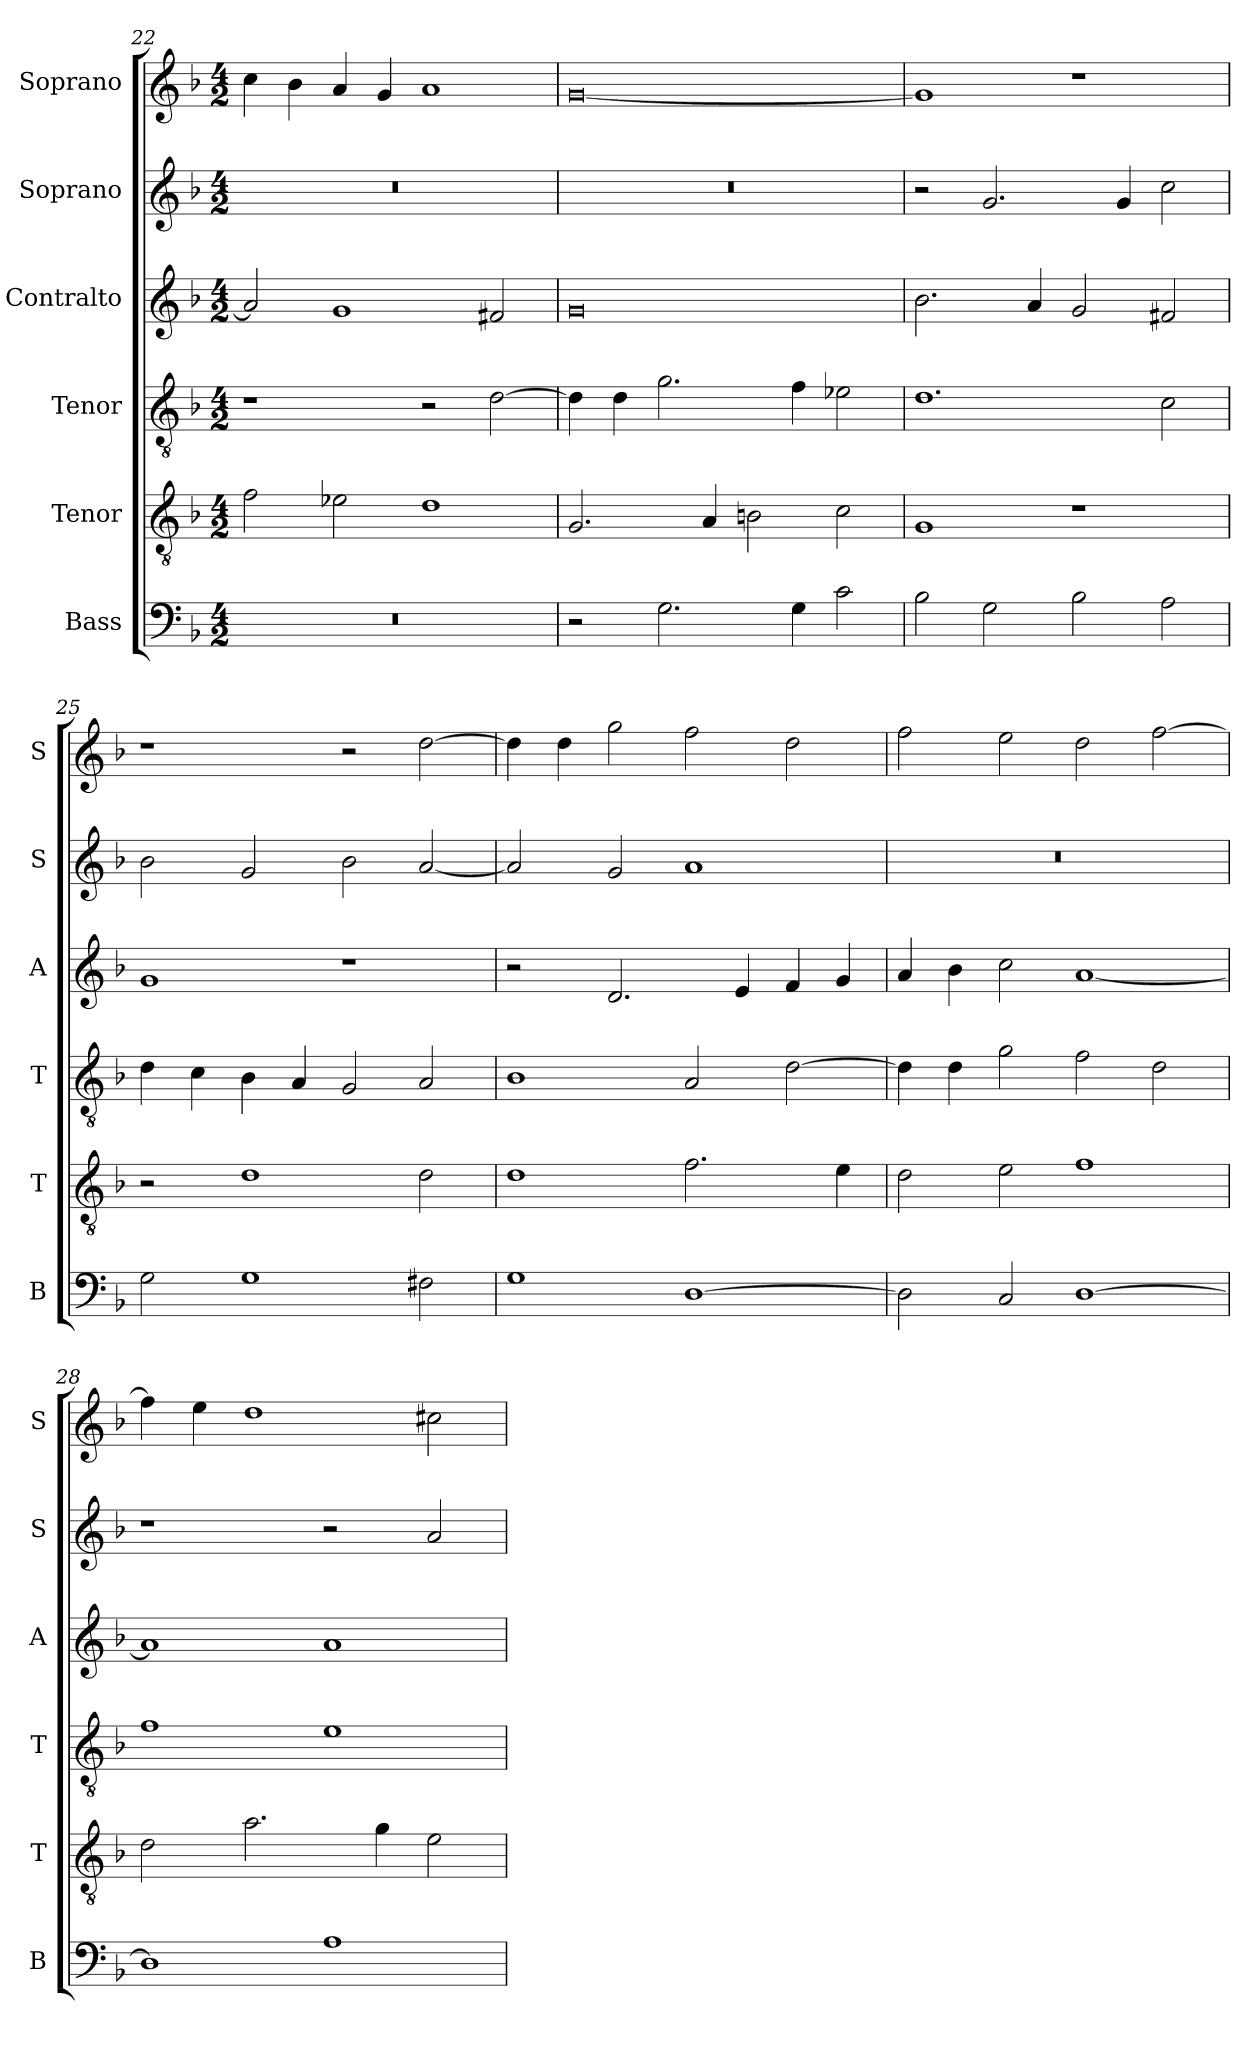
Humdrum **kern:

**kern	**kern	**kern	**kern	**kern	**kern
*part6	*part5	*part4	*part3	*part2	*part1
*staff6	*staff5	*staff4	*staff3	*staff2	*staff1
*I"Bass	*I"Tenor	*I"Tenor	*I"Contralto	*I"Soprano	*I"Soprano
*I'B	*I'T	*I'T	*I'A	*I'S	*I'S
*clefF4	*clefGv2	*clefGv2	*clefG2	*clefG2	*clefG2
*k[b-]	*k[b-]	*k[b-]	*k[b-]	*k[b-]	*k[b-]
*G:dor	*G:dor	*G:dor	*G:dor	*G:dor	*G:dor
*M4/2	*M4/2	*M4/2	*M4/2	*M4/2	*M4/2
=22	=22	=22	=22	=22	=22
0r	2f	1r	2a]	0r	4cc
.	.	.	.	.	4b-
.	2e-X	.	1g	.	4a
.	.	.	.	.	4g
.	1d	2r	.	.	1a
.	.	[2d	2f#X	.	.
=23	=23	=23	=23	=23	=23
2r	2.G	4d]	0g	0r	[0g
.	.	4d	.	.	.
2.G	.	2.g	.	.	.
.	4A	.	.	.	.
.	2Bn	.	.	.	.
4G	.	4f	.	.	.
2c	2c	2e-X	.	.	.
=24	=24	=24	=24	=24	=24
2B-	1G	1.d	2.b-	2r	1g]
2G	.	.	.	2.g	.
.	.	.	4a	.	.
2B-	1r	.	2g	.	1r
.	.	.	.	4g	.
2A	.	2c	2f#X	2cc	.
=25	=25	=25	=25	=25	=25
2G	2r	4d	1g	2b-	1r
.	.	4c	.	.	.
1G	1d	4B-	.	2g	.
.	.	4A	.	.	.
.	.	2G	1r	2b-	2r
2F#X	2d	2A	.	[2a	[2dd
=26	=26	=26	=26	=26	=26
1G	1d	1B-	2r	2a]	4dd]
.	.	.	.	.	4dd
.	.	.	2.d	2g	2gg
[1D	2.f	2A	.	1a	2ff
.	.	.	4e	.	.
.	.	[2d	4f	.	2dd
.	4e	.	4g	.	.
=27	=27	=27	=27	=27	=27
2D]	2d	4d]	4a	0r	2ff
.	.	4d	4b-	.	.
2C	2e	2g	2cc	.	2ee
[1D	1f	2f	[1a	.	2dd
.	.	2d	.	.	[2ff
=28	=28	=28	=28	=28	=28
1D]	2d	1f	1a]	1r	4ff]
.	.	.	.	.	4ee
.	2.a	.	.	.	1dd
1A	.	1e	1a	2r	.
.	4g	.	.	.	.
.	2e	.	.	2a	2cc#X
=	=	=	=	=	=
*-	*-	*-	*-	*-	*-
